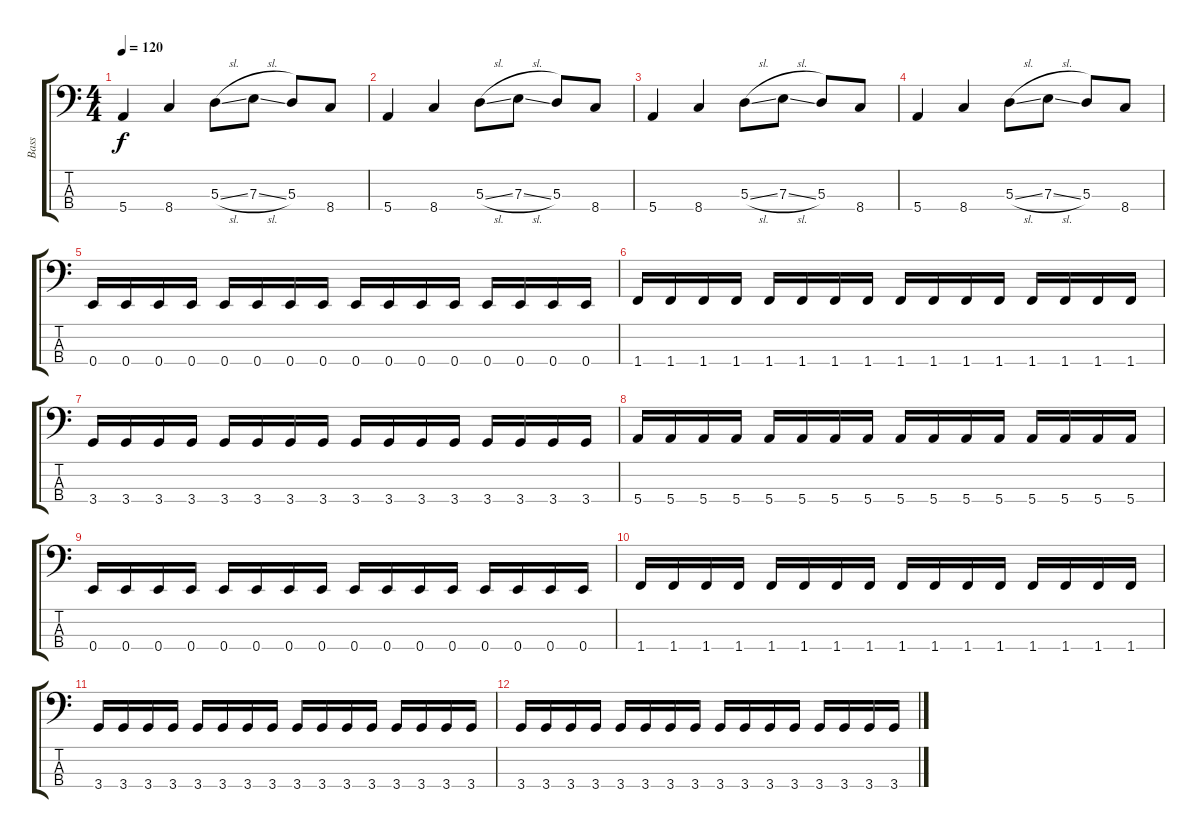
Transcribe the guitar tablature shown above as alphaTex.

\track ("Bass " "Bass ") {instrument electricbassfinger}
\staff {score tabs}
\tuning (G2 D2 A1 E1) {hide}
\ts (4 4)
\tempo 120
\clef f4
\ks c
5.4.4{dy f} 8.4.4 5.3{sl}.8 7.3{sl}.8 5.3.8 8.4.8 |
5.4.4 8.4.4 5.3{sl}.8 7.3{sl}.8 5.3.8 8.4.8 |
5.4.4 8.4.4 5.3{sl}.8 7.3{sl}.8 5.3.8 8.4.8 |
5.4.4 8.4.4 5.3{sl}.8 7.3{sl}.8 5.3.8 8.4.8 |
0.4.16 0.4.16 0.4.16 0.4.16 0.4.16 0.4.16 0.4.16 0.4.16 0.4.16 0.4.16 0.4.16 0.4.16 0.4.16 0.4.16 0.4.16 0.4.16 |
1.4.16 1.4.16 1.4.16 1.4.16 1.4.16 1.4.16 1.4.16 1.4.16 1.4.16 1.4.16 1.4.16 1.4.16 1.4.16 1.4.16 1.4.16 1.4.16 |
3.4.16 3.4.16 3.4.16 3.4.16 3.4.16 3.4.16 3.4.16 3.4.16 3.4.16 3.4.16 3.4.16 3.4.16 3.4.16 3.4.16 3.4.16 3.4.16 |
5.4.16 5.4.16 5.4.16 5.4.16 5.4.16 5.4.16 5.4.16 5.4.16 5.4.16 5.4.16 5.4.16 5.4.16 5.4.16 5.4.16 5.4.16 5.4.16 |
0.4.16 0.4.16 0.4.16 0.4.16 0.4.16 0.4.16 0.4.16 0.4.16 0.4.16 0.4.16 0.4.16 0.4.16 0.4.16 0.4.16 0.4.16 0.4.16 |
1.4.16 1.4.16 1.4.16 1.4.16 1.4.16 1.4.16 1.4.16 1.4.16 1.4.16 1.4.16 1.4.16 1.4.16 1.4.16 1.4.16 1.4.16 1.4.16 |
3.4.16 3.4.16 3.4.16 3.4.16 3.4.16 3.4.16 3.4.16 3.4.16 3.4.16 3.4.16 3.4.16 3.4.16 3.4.16 3.4.16 3.4.16 3.4.16 |
3.4.16 3.4.16 3.4.16 3.4.16 3.4.16 3.4.16 3.4.16 3.4.16 3.4.16 3.4.16 3.4.16 3.4.16 3.4.16 3.4.16 3.4.16 3.4.16
